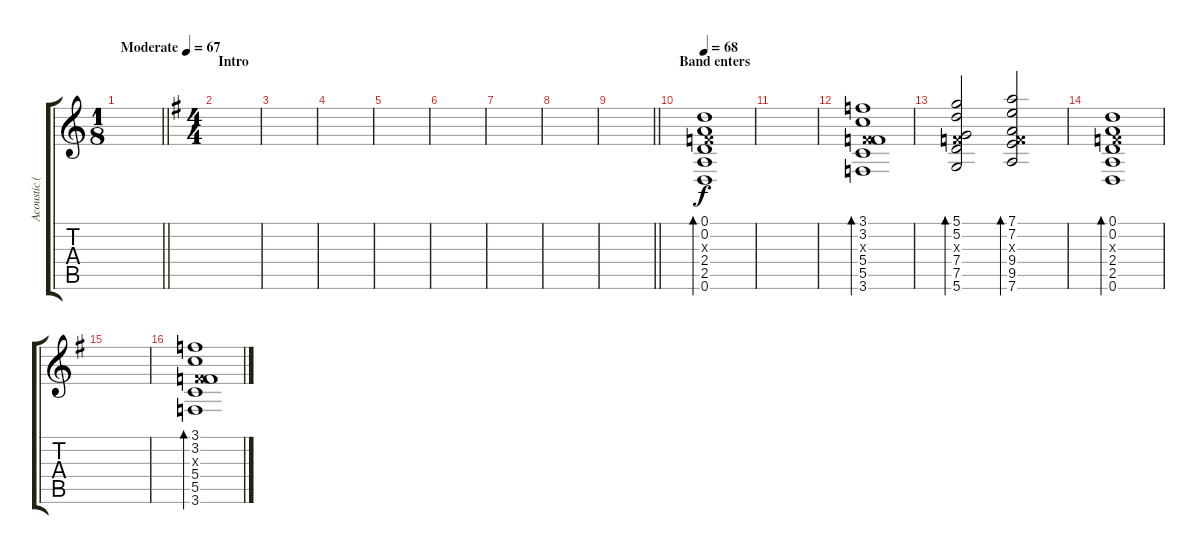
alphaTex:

\track ("Acoustic (quiet)" "Acoustic (") {instrument acousticguitarnylon}
\staff {score tabs}
\tuning (D4 A3 F3 C3 G2 D2) {hide}
\ts (1 8)
\tempo (67 "Moderate")
\clef g2
\barLineRight lightlight
\ks c
|
\ts (4 4)
\section ("" "Intro")
\ks eminor
|
|
|
|
|
|
|
\barLineRight lightlight
|
\section ("" "Band enters")
\tempo 68
(0.1 0.2 0.3{x} 2.4 2.5 0.6).1{bd 60} |
|
(3.1 3.2 0.3{x} 5.4 5.5 3.6).1{bd 60} |
(5.1 5.2 0.3{x} 7.4 7.5 5.6).2{bd 60} (7.1 7.2 0.3{x} 9.4 9.5 7.6).2{bd 60} |
(0.1 0.2 0.3{x} 2.4 2.5 0.6).1{bd 60} |
|
(3.1 3.2 0.3{x} 5.4 5.5 3.6).1{bd 60}
